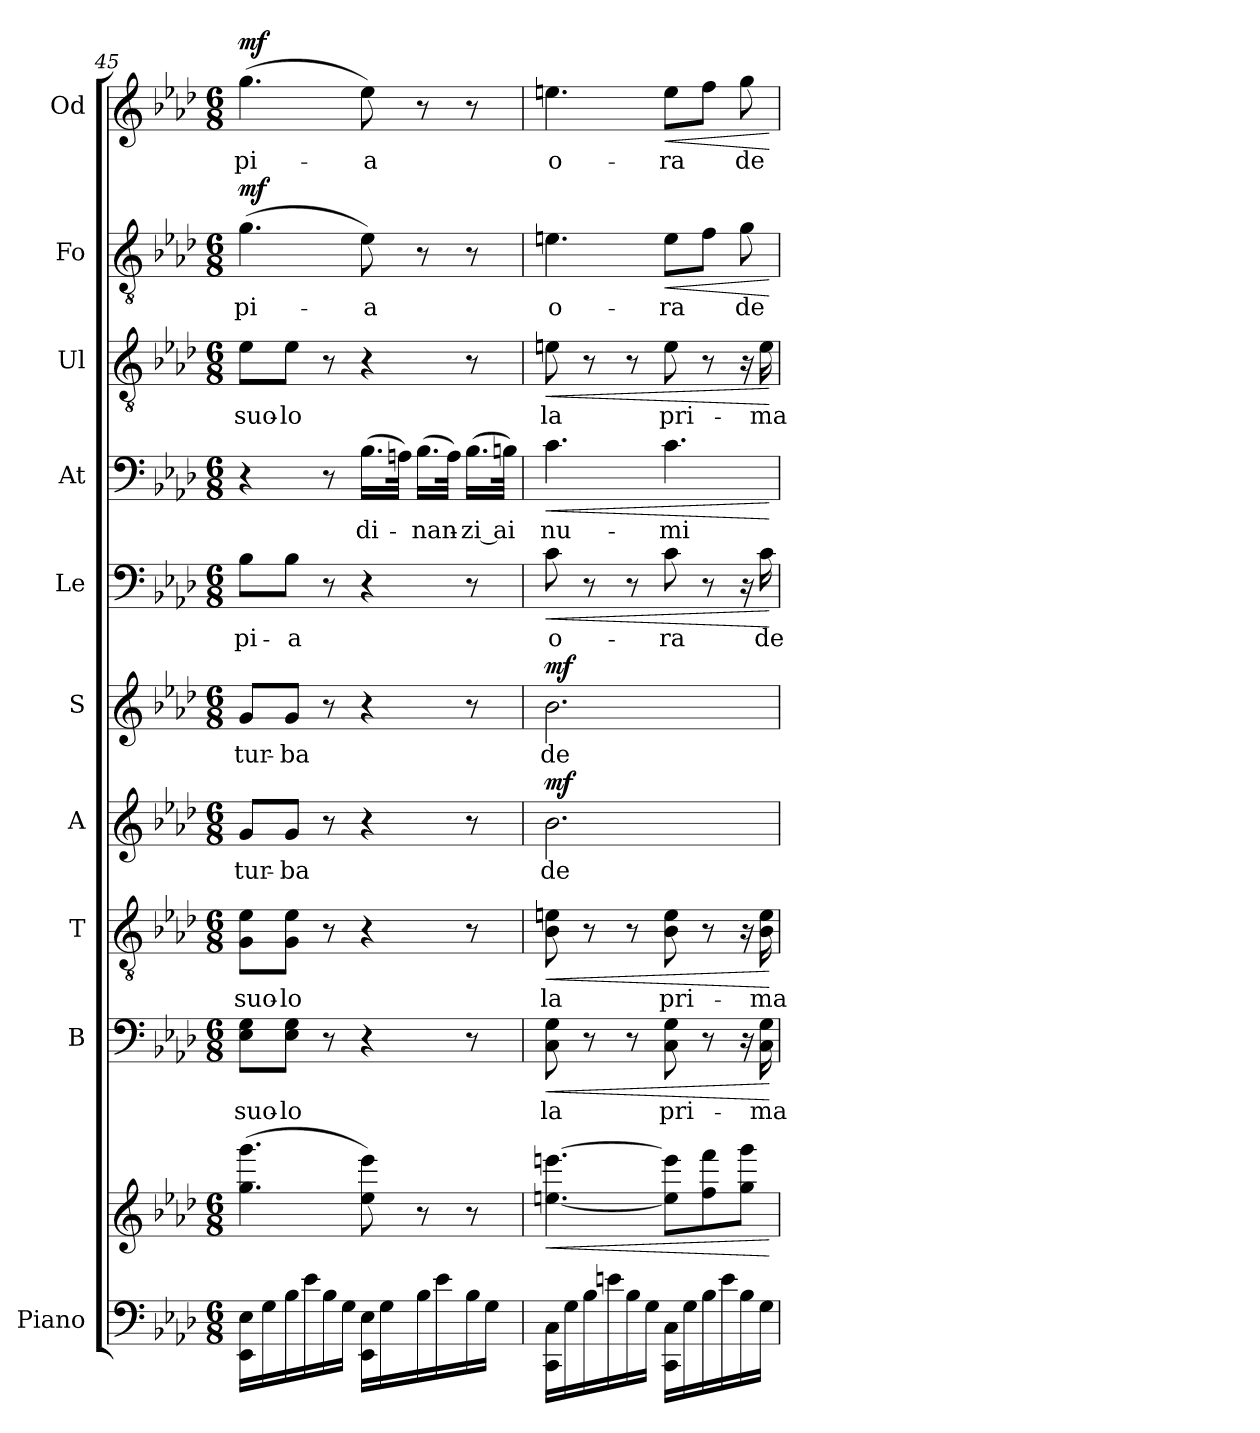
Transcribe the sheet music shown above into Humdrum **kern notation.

**kern	**kern	**dynam	**kern	**text	**dynam	**kern	**text	**dynam	**kern	**text	**dynam	**kern	**text	**dynam	**kern	**text	**dynam	**kern	**text	**dynam	**kern	**text	**dynam	**kern	**text	**dynam	**kern	**text	**dynam
*part10	*part10	*part10	*part9	*part9	*part9	*part8	*part8	*part8	*part7	*part7	*part7	*part6	*part6	*part6	*part5	*part5	*part5	*part4	*part4	*part4	*part3	*part3	*part3	*part2	*part2	*part2	*part1	*part1	*part1
*staff11	*staff10	*staff10/11	*staff9	*staff9	*staff9	*staff8	*staff8	*staff8	*staff7	*staff7	*staff7	*staff6	*staff6	*staff6	*staff5	*staff5	*staff5	*staff4	*staff4	*staff4	*staff3	*staff3	*staff3	*staff2	*staff2	*staff2	*staff1	*staff1	*staff1
*I"Piano	*	*	*I"B	*	*	*I"T	*	*	*I"A	*	*	*I"S	*	*	*I"Le	*	*	*I"At	*	*	*I"Ul	*	*	*I"Fo	*	*	*I"Od	*	*
*I'Pno	*	*	*I'B	*	*	*I'T	*	*	*I'A	*	*	*I'S	*	*	*I'Le	*	*	*I'At	*	*	*I'Ul	*	*	*I'Fo	*	*	*I'Od	*	*
*clefF4	*clefG2	*	*clefF4	*	*	*clefGv2	*	*	*clefG2	*	*	*clefG2	*	*	*clefF4	*	*	*clefF4	*	*	*clefGv2	*	*	*clefGv2	*	*	*clefG2	*	*
*k[b-e-a-d-]	*k[b-e-a-d-]	*	*k[b-e-a-d-]	*	*	*k[b-e-a-d-]	*	*	*k[b-e-a-d-]	*	*	*k[b-e-a-d-]	*	*	*k[b-e-a-d-]	*	*	*k[b-e-a-d-]	*	*	*k[b-e-a-d-]	*	*	*k[b-e-a-d-]	*	*	*k[b-e-a-d-]	*	*
*M6/8	*M6/8	*	*M6/8	*	*	*M6/8	*	*	*M6/8	*	*	*M6/8	*	*	*M6/8	*	*	*M6/8	*	*	*M6/8	*	*	*M6/8	*	*	*M6/8	*	*
=45	=45	=45	=45	=45	=45	=45	=45	=45	=45	=45	=45	=45	=45	=45	=45	=45	=45	=45	=45	=45	=45	=45	=45	=45	=45	=45	=45	=45	=45
!	!	!	!	!LO:LY:b	!	!	!LO:LY:b	!	!	!LO:LY:b	!	!	!LO:LY:b	!	!	!LO:LY:b	!	!	!	!	!	!LO:LY:b	!	!	!LO:LY:b	!LO:DY:a	!	!LO:LY:b	!LO:DY:a
16EE-\ 16E-\LL	(>4.gg\ 4.ggg\	.	8E-\ 8G!\L	suo-	.	8G!\ 8e-\L	suo-	.	8g/L	tur-	.	8g/L	tur-	.	8B-\L	pi-	.	4r	.	.	8e-\L	suo-	.	(>4.g\	pi-	mf	(>4.gg\	pi-	mf
16G\	.	.	.	.	.	.	.	.	.	.	.	.	.	.	.	.	.	.	.	.	.	.	.	.	.	.	.	.	.
!	!	!	!	!LO:LY:b	!	!	!LO:LY:b	!	!	!LO:LY:b	!	!	!LO:LY:b	!	!	!LO:LY:b	!	!	!	!	!	!LO:LY:b	!	!	!	!	!	!	!
16B-\	.	.	8E-\ 8G!\J	-lo	.	8G!\ 8e-\J	-lo	.	8g/J	-ba	.	8g/J	-ba	.	8B-\J	-a	.	.	.	.	8e-\J	-lo	.	.	.	.	.	.	.
16e-\	.	.	.	.	.	.	.	.	.	.	.	.	.	.	.	.	.	.	.	.	.	.	.	.	.	.	.	.	.
16B-\	.	.	8r	.	.	8r	.	.	8r	.	.	8r	.	.	8r	.	.	8r	.	.	8r	.	.	.	.	.	.	.	.
16G\JJ	.	.	.	.	.	.	.	.	.	.	.	.	.	.	.	.	.	.	.	.	.	.	.	.	.	.	.	.	.
!	!	!	!	!	!	!	!	!	!	!	!	!	!	!	!	!	!	!	!LO:LY:b	!	!	!	!	!	!LO:LY:b	!	!	!LO:LY:b	!
16EE-\ 16E-\LL	8ee-\ 8eee-\)	.	4r	.	.	4r	.	.	4r	.	.	4r	.	.	4r	.	.	(>16.B-\LL	di-	.	4r	.	.	8e-\)	-a	.	8ee-\)	-a	.
16G\	.	.	.	.	.	.	.	.	.	.	.	.	.	.	.	.	.	.	.	.	.	.	.	.	.	.	.	.	.
.	.	.	.	.	.	.	.	.	.	.	.	.	.	.	.	.	.	32An\JJk)	.	.	.	.	.	.	.	.	.	.	.
!	!	!	!	!	!	!	!	!	!	!	!	!	!	!	!	!	!	!	!LO:LY:b	!	!	!	!	!	!	!	!	!	!
16B-\	8r	.	.	.	.	.	.	.	.	.	.	.	.	.	.	.	.	(>16.B-\LL	-nan-	.	.	.	.	8r	.	.	8r	.	.
16e-\	.	.	.	.	.	.	.	.	.	.	.	.	.	.	.	.	.	.	.	.	.	.	.	.	.	.	.	.	.
.	.	.	.	.	.	.	.	.	.	.	.	.	.	.	.	.	.	32A\JJk)	.	.	.	.	.	.	.	.	.	.	.
!	!	!	!	!	!	!	!	!	!	!	!	!	!	!	!	!	!	!	!LO:LY:b	!	!	!	!	!	!	!	!	!	!
16B-\	8r	.	8r	.	.	8r	.	.	8r	.	.	8r	.	.	8r	.	.	(>16.B-\LL	-zi ai	.	8r	.	.	8r	.	.	8r	.	.
16G\JJ	.	.	.	.	.	.	.	.	.	.	.	.	.	.	.	.	.	.	.	.	.	.	.	.	.	.	.	.	.
.	.	.	.	.	.	.	.	.	.	.	.	.	.	.	.	.	.	32Bn\JJk)	.	.	.	.	.	.	.	.	.	.	.
!!LO:PB:g=z
=46	=46	=46	=46	=46	=46	=46	=46	=46	=46	=46	=46	=46	=46	=46	=46	=46	=46	=46	=46	=46	=46	=46	=46	=46	=46	=46	=46	=46	=46
!	!	!LO:HP:b	!	!LO:LY:b	!LO:HP:b	!	!LO:LY:b	!LO:HP:b	!	!LO:LY:b	!LO:DY:a	!	!LO:LY:b	!LO:DY:a	!	!LO:LY:b	!LO:HP:b	!	!LO:LY:b	!LO:HP:b	!	!LO:LY:b	!LO:HP:b	!	!LO:LY:b	!	!	!LO:LY:b	!
16CC\ 16C\LL	[4.een\ [4.eeen\	<	8C\ 8G!\	la	<	8B-!\ 8en\	la	<	2.b-\	de-	mf	2.b-\	de-	mf	8c\	o-	<	4.c\	nu-	<	8en\	la	<	4.en\	o-	.	4.een\	o-	.
16G\	.	.	.	.	.	.	.	.	.	.	.	.	.	.	.	.	.	.	.	.	.	.	.	.	.	.	.	.	.
16B-\	.	.	8r	.	.	8r	.	.	.	.	.	.	.	.	8r	.	.	.	.	.	8r	.	.	.	.	.	.	.	.
16en\	.	.	.	.	.	.	.	.	.	.	.	.	.	.	.	.	.	.	.	.	.	.	.	.	.	.	.	.	.
16B-\	.	.	8r	.	.	8r	.	.	.	.	.	.	.	.	8r	.	.	.	.	.	8r	.	.	.	.	.	.	.	.
16G\JJ	.	.	.	.	.	.	.	.	.	.	.	.	.	.	.	.	.	.	.	.	.	.	.	.	.	.	.	.	.
!	!	!	!	!LO:LY:b	!	!	!LO:LY:b	!	!	!	!	!	!	!	!	!LO:LY:b	!	!	!LO:LY:b	!	!	!LO:LY:b	!	!	!LO:LY:b	!LO:HP:b	!	!LO:LY:b	!LO:HP:b
16CC\ 16C\LL	8ee\] 8eee\]L	.	8C\ 8G!\	pri-	.	8B-!\ 8e\	pri-	.	.	.	.	.	.	.	8c\	-ra	.	4.c\	-mi	.	8e\	pri-	.	8e\L	-ra	<	8ee\L	-ra	<
16G\	.	.	.	.	.	.	.	.	.	.	.	.	.	.	.	.	.	.	.	.	.	.	.	.	.	.	.	.	.
16B-\	8ff\ 8fff\	.	8r	.	.	8r	.	.	.	.	.	.	.	.	8r	.	.	.	.	.	8r	.	.	8f\J	.	.	8ff\J	.	.
16e\	.	.	.	.	.	.	.	.	.	.	.	.	.	.	.	.	.	.	.	.	.	.	.	.	.	.	.	.	.
!	!	!	!	!	!	!	!	!	!	!	!	!	!	!	!	!	!	!	!	!	!	!	!	!	!LO:LY:b	!	!	!LO:LY:b	!
16B-\	8gg\ 8ggg\J	.	16r	.	.	16r	.	.	.	.	.	.	.	.	16r	.	.	.	.	.	16r	.	.	8g\	de-	.	8gg\	de-	.
!	!	!	!	!LO:LY:b	!	!	!LO:LY:b	!	!	!	!	!	!	!	!	!LO:LY:b	!	!	!	!	!	!LO:LY:b	!	!	!	!	!	!	!
16G\JJ	.	.	16C\ 16G!\	-ma	.	16B-!\ 16e\	-ma	.	.	.	.	.	.	.	16c\	de-	.	.	.	.	16e\	-ma	.	.	.	.	.	.	.
.	.	[	.	.	[	.	.	[	.	.	.	.	.	.	.	.	[	.	.	[	.	.	[	.	.	[	.	.	[
=	=	=	=	=	=	=	=	=	=	=	=	=	=	=	=	=	=	=	=	=	=	=	=	=	=	=	=	=	=
*-	*-	*-	*-	*-	*-	*-	*-	*-	*-	*-	*-	*-	*-	*-	*-	*-	*-	*-	*-	*-	*-	*-	*-	*-	*-	*-	*-	*-	*-
